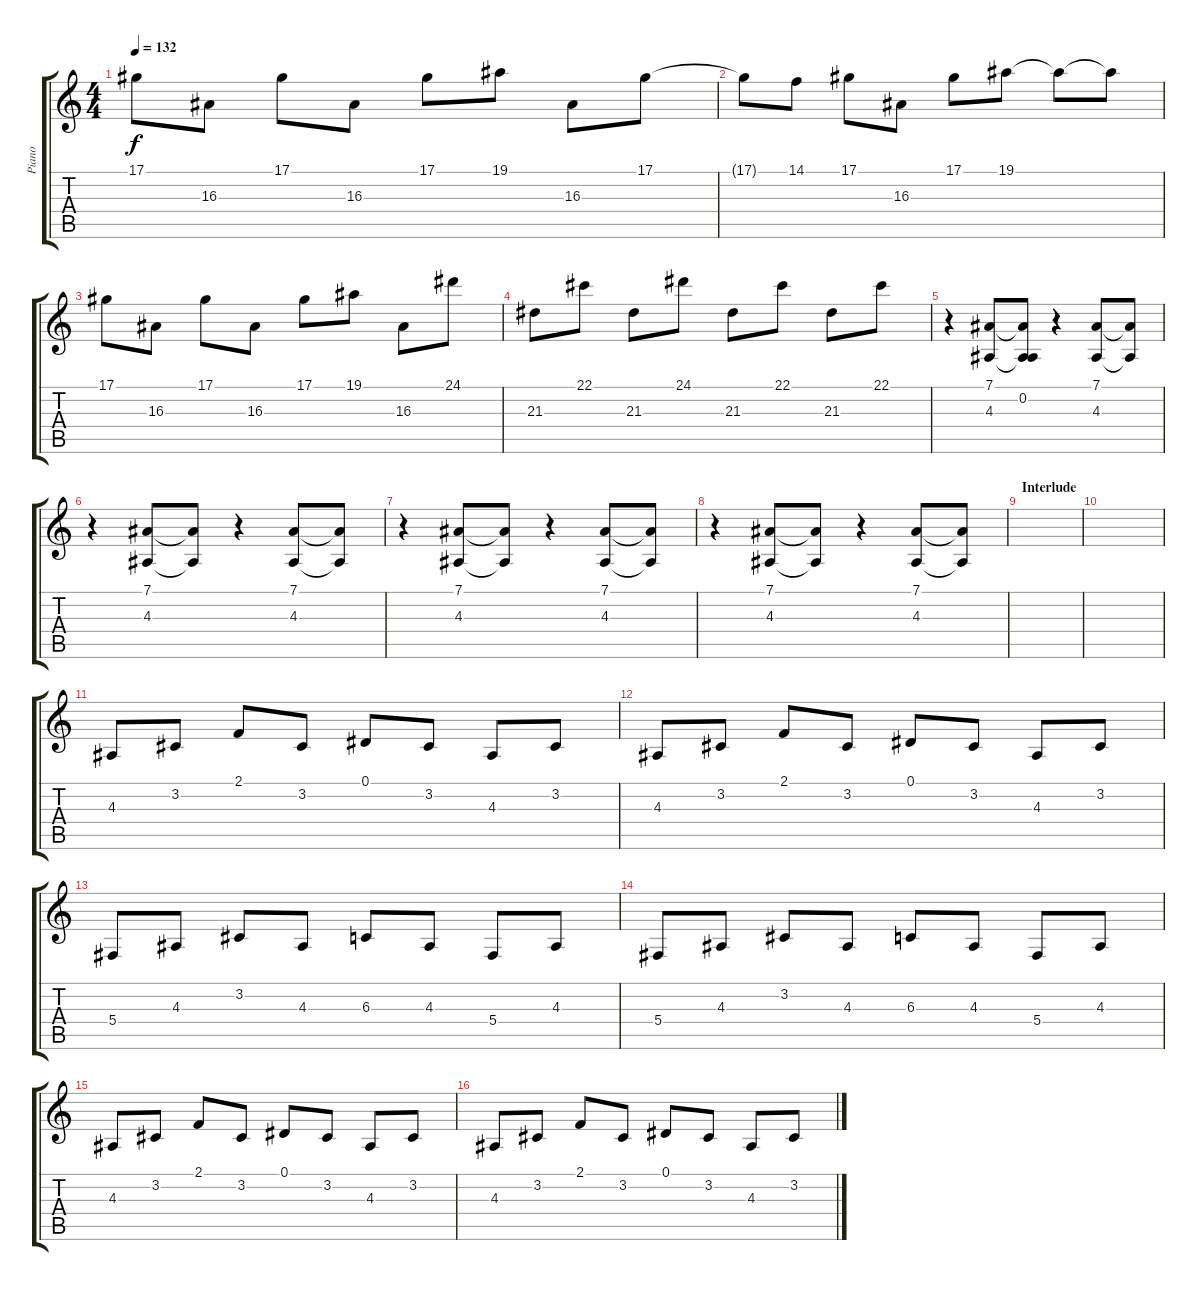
\track ("Piano" "Piano") {instrument acousticgrandpiano}
\staff {score tabs}
\tuning (Eb4 Bb3 Gb3 Db3 Ab2 Eb2) {hide}
\ts (4 4)
\tempo 132
\clef g2
\ks c
17.1.8{dy f} 16.3.8 17.1.8 16.3.8 17.1.8 19.1.8 16.3.8 17.1.8 |
17.1{t}.8 14.1.8 17.1.8 16.3.8 17.1.8 19.1.8 19.1{t}.8 19.1{t}.8 |
17.1.8 16.3.8 17.1.8 16.3.8 17.1.8 19.1.8 16.3.8 24.1.8 |
21.3.8 22.1.8 21.3.8 24.1.8 21.3.8 22.1.8 21.3.8 22.1.8 |
r.4 (7.1 4.3).8 (7.1{t} 0.2 4.3{t}).8 r.4 (7.1 4.3).8 (7.1{t} 4.3{t}).8 |
r.4 (7.1 4.3).8 (7.1{t} 4.3{t}).8 r.4 (7.1 4.3).8 (7.1{t} 4.3{t}).8 |
r.4 (7.1 4.3).8 (7.1{t} 4.3{t}).8 r.4 (7.1 4.3).8 (7.1{t} 4.3{t}).8 |
r.4 (7.1 4.3).8 (7.1{t} 4.3{t}).8 r.4 (7.1 4.3).8 (7.1{t} 4.3{t}).8 |
\section ("" "Interlude")
|
|
4.3.8 3.2.8 2.1.8 3.2.8 0.1.8 3.2.8 4.3.8 3.2.8 |
4.3.8 3.2.8 2.1.8 3.2.8 0.1.8 3.2.8 4.3.8 3.2.8 |
5.4.8 4.3.8 3.2.8 4.3.8 6.3.8 4.3.8 5.4.8 4.3.8 |
5.4.8 4.3.8 3.2.8 4.3.8 6.3.8 4.3.8 5.4.8 4.3.8 |
4.3.8 3.2.8 2.1.8 3.2.8 0.1.8 3.2.8 4.3.8 3.2.8 |
4.3.8 3.2.8 2.1.8 3.2.8 0.1.8 3.2.8 4.3.8 3.2.8
